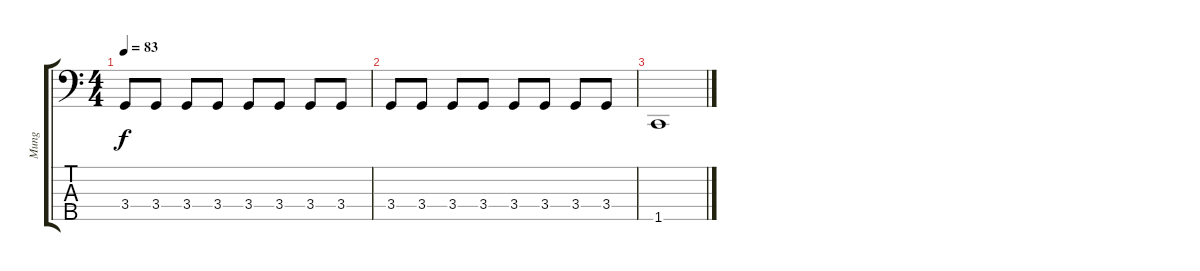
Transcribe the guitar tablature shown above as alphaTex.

\track ("Mung" "Mung") {instrument electricbassfinger}
\staff {score tabs}
\tuning (G2 D2 A1 E1 B0) {hide}
\ts (4 4)
\tempo 83
\clef f4
\ks c
3.4.8{dy f} 3.4.8 3.4.8 3.4.8 3.4.8 3.4.8 3.4.8 3.4.8 |
3.4.8 3.4.8 3.4.8 3.4.8 3.4.8 3.4.8 3.4.8 3.4.8 |
1.5.1
